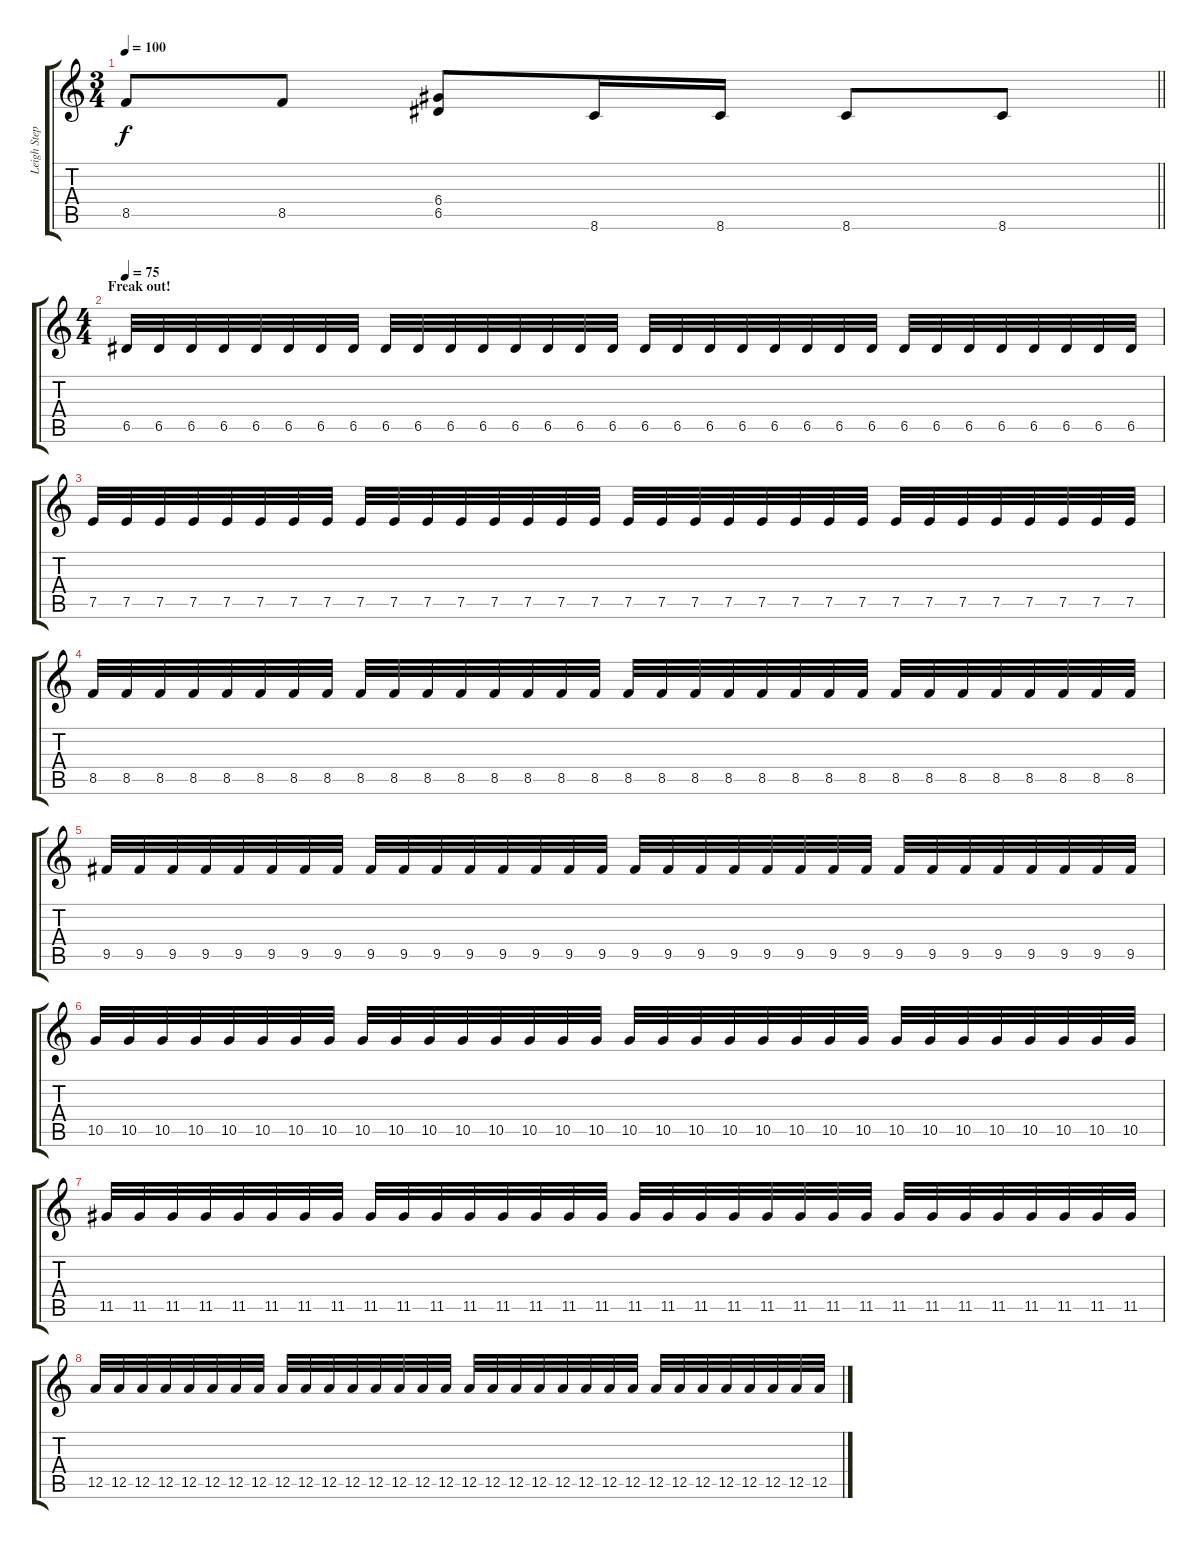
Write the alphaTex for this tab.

\track ("Leigh Stephens" "Leigh Step") {instrument overdrivenguitar}
\staff {score tabs}
\tuning (E4 B3 G3 D3 A2 E2) {hide}
\ts (3 4)
\tempo 100
\clef g2
\barLineRight lightlight
\ks c
8.5.8{dy f} 8.5.8 (6.4 6.5).8 8.6.16 8.6.16 8.6.8 8.6.8 |
\ts (4 4)
\section ("" "Freak out!")
\tempo 75
6.5.32 6.5.32 6.5.32 6.5.32 6.5.32 6.5.32 6.5.32 6.5.32 6.5.32 6.5.32 6.5.32 6.5.32 6.5.32 6.5.32 6.5.32 6.5.32 6.5.32 6.5.32 6.5.32 6.5.32 6.5.32 6.5.32 6.5.32 6.5.32 6.5.32 6.5.32 6.5.32 6.5.32 6.5.32 6.5.32 6.5.32 6.5.32 |
7.5.32 7.5.32 7.5.32 7.5.32 7.5.32 7.5.32 7.5.32 7.5.32 7.5.32 7.5.32 7.5.32 7.5.32 7.5.32 7.5.32 7.5.32 7.5.32 7.5.32 7.5.32 7.5.32 7.5.32 7.5.32 7.5.32 7.5.32 7.5.32 7.5.32 7.5.32 7.5.32 7.5.32 7.5.32 7.5.32 7.5.32 7.5.32 |
8.5.32 8.5.32 8.5.32 8.5.32 8.5.32 8.5.32 8.5.32 8.5.32 8.5.32 8.5.32 8.5.32 8.5.32 8.5.32 8.5.32 8.5.32 8.5.32 8.5.32 8.5.32 8.5.32 8.5.32 8.5.32 8.5.32 8.5.32 8.5.32 8.5.32 8.5.32 8.5.32 8.5.32 8.5.32 8.5.32 8.5.32 8.5.32 |
9.5.32 9.5.32 9.5.32 9.5.32 9.5.32 9.5.32 9.5.32 9.5.32 9.5.32 9.5.32 9.5.32 9.5.32 9.5.32 9.5.32 9.5.32 9.5.32 9.5.32 9.5.32 9.5.32 9.5.32 9.5.32 9.5.32 9.5.32 9.5.32 9.5.32 9.5.32 9.5.32 9.5.32 9.5.32 9.5.32 9.5.32 9.5.32 |
10.5.32 10.5.32 10.5.32 10.5.32 10.5.32 10.5.32 10.5.32 10.5.32 10.5.32 10.5.32 10.5.32 10.5.32 10.5.32 10.5.32 10.5.32 10.5.32 10.5.32 10.5.32 10.5.32 10.5.32 10.5.32 10.5.32 10.5.32 10.5.32 10.5.32 10.5.32 10.5.32 10.5.32 10.5.32 10.5.32 10.5.32 10.5.32 |
11.5.32 11.5.32 11.5.32 11.5.32 11.5.32 11.5.32 11.5.32 11.5.32 11.5.32 11.5.32 11.5.32 11.5.32 11.5.32 11.5.32 11.5.32 11.5.32 11.5.32 11.5.32 11.5.32 11.5.32 11.5.32 11.5.32 11.5.32 11.5.32 11.5.32 11.5.32 11.5.32 11.5.32 11.5.32 11.5.32 11.5.32 11.5.32 |
12.5.32 12.5.32 12.5.32 12.5.32 12.5.32 12.5.32 12.5.32 12.5.32 12.5.32 12.5.32 12.5.32 12.5.32 12.5.32 12.5.32 12.5.32 12.5.32 12.5.32 12.5.32 12.5.32 12.5.32 12.5.32 12.5.32 12.5.32 12.5.32 12.5.32 12.5.32 12.5.32 12.5.32 12.5.32 12.5.32 12.5.32 12.5.32
